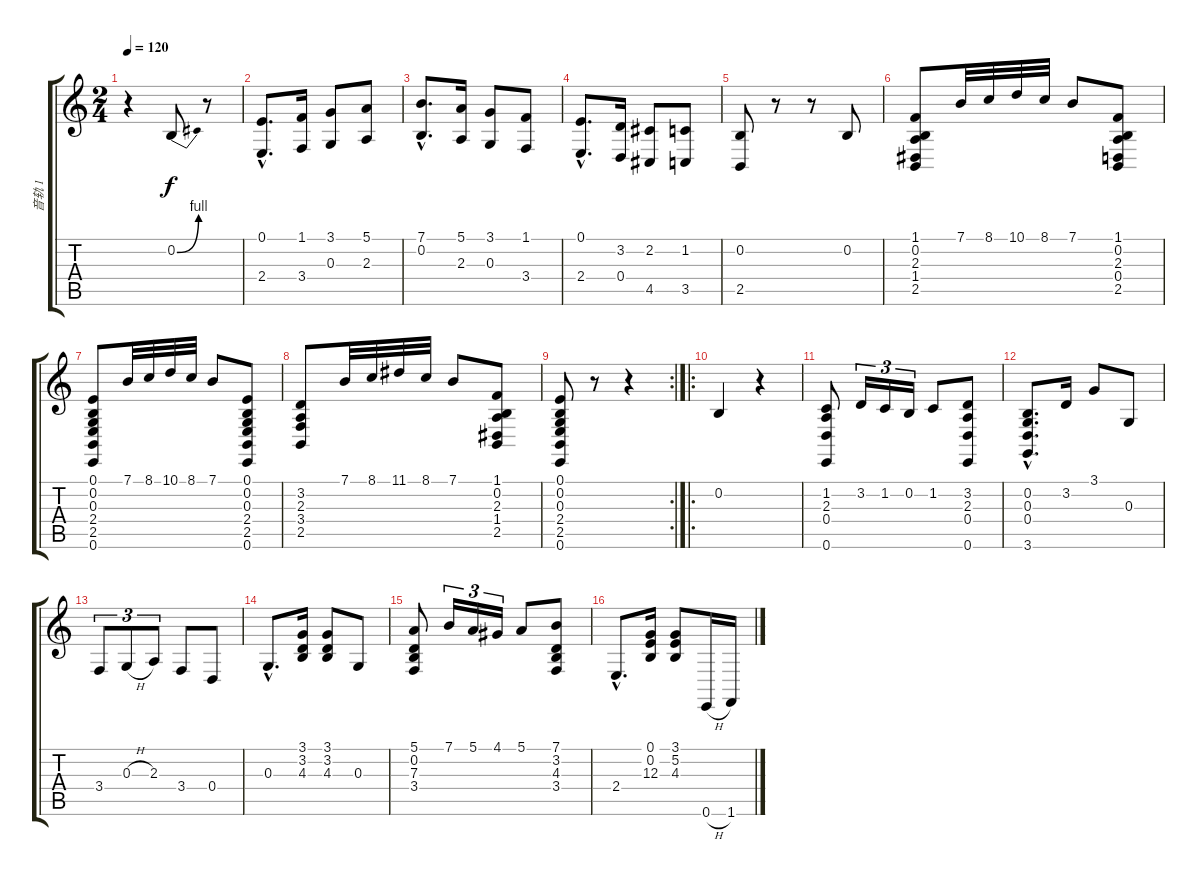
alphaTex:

\track ("音轨 1" "音轨 1") {instrument acousticgrandpiano}
\staff {score tabs}
\tuning (E4 B3 G3 D3 A2 E2) {hide}
\ts (2 4)
\tempo 120
\clef g2
\ks c
r.4{dy f instrument acousticgrandpiano} 0.2{be (bend 0 0 60 4)}.8 r.8 |
(0.1{hac} 2.4{hac}).8{d} (1.1 3.4).16 (3.1 0.3).8 (5.1 2.3).8 |
(7.1{hac} 0.2{hac}).8{d} (5.1 2.3).16 (3.1 0.3).8 (1.1 3.4).8 |
(0.1{hac} 2.4{hac}).8{d} (3.2 0.4).16 (2.2 4.5).8 (1.2 3.5).8 |
(0.2 2.5).8 r.8 r.8 0.2.8 |
(1.1 0.2 2.3 1.4 2.5).8 7.1.32 8.1.32 10.1.32 8.1.32 7.1.8 (1.1 0.2 2.3 0.4 2.5).8 |
(0.1 0.2 0.3 2.4 2.5 0.6).8 7.1.32 8.1.32 10.1.32 8.1.32 7.1.8 (0.1 0.2 0.3 2.4 2.5 0.6).8 |
(3.2 2.3 3.4 2.5).8 7.1.32 8.1.32 11.1.32 8.1.32 7.1.8 (1.1 0.2 2.3 1.4 2.5).8 |
\rc 2
(0.1 0.2 0.3 2.4 2.5 0.6).8 r.8 r.4 |
\ro
0.2.4 r.4 |
(1.2 2.3 0.4 0.6).8 3.2.16{tu (3 2)} 1.2.16{tu (3 2)} 0.2.16{tu (3 2)} 1.2.8 (3.2 2.3 0.4 0.6).8 |
(0.2{hac} 0.3{hac} 0.4{hac} 3.6{hac}).8{d} 3.2.16 3.1.8 0.3.8 |
3.4.8{tu (3 2)} 0.3{h}.8{tu (3 2)} 2.3.8{tu (3 2)} 3.4.8 0.4.8 |
0.3{hac}.8{d} (3.1 3.2 4.3).16 (3.1 3.2 4.3).8 0.3.8 |
(5.1 0.2 7.3 3.4).8 7.1.16{tu (3 2)} 5.1.16{tu (3 2)} 4.1.16{tu (3 2)} 5.1.8 (7.1 3.2 4.3 3.4).8 |
2.4{hac}.8{d} (0.1 0.2 12.3).16 (3.1 5.2 4.3).8 0.6{h}.16 1.6.16
